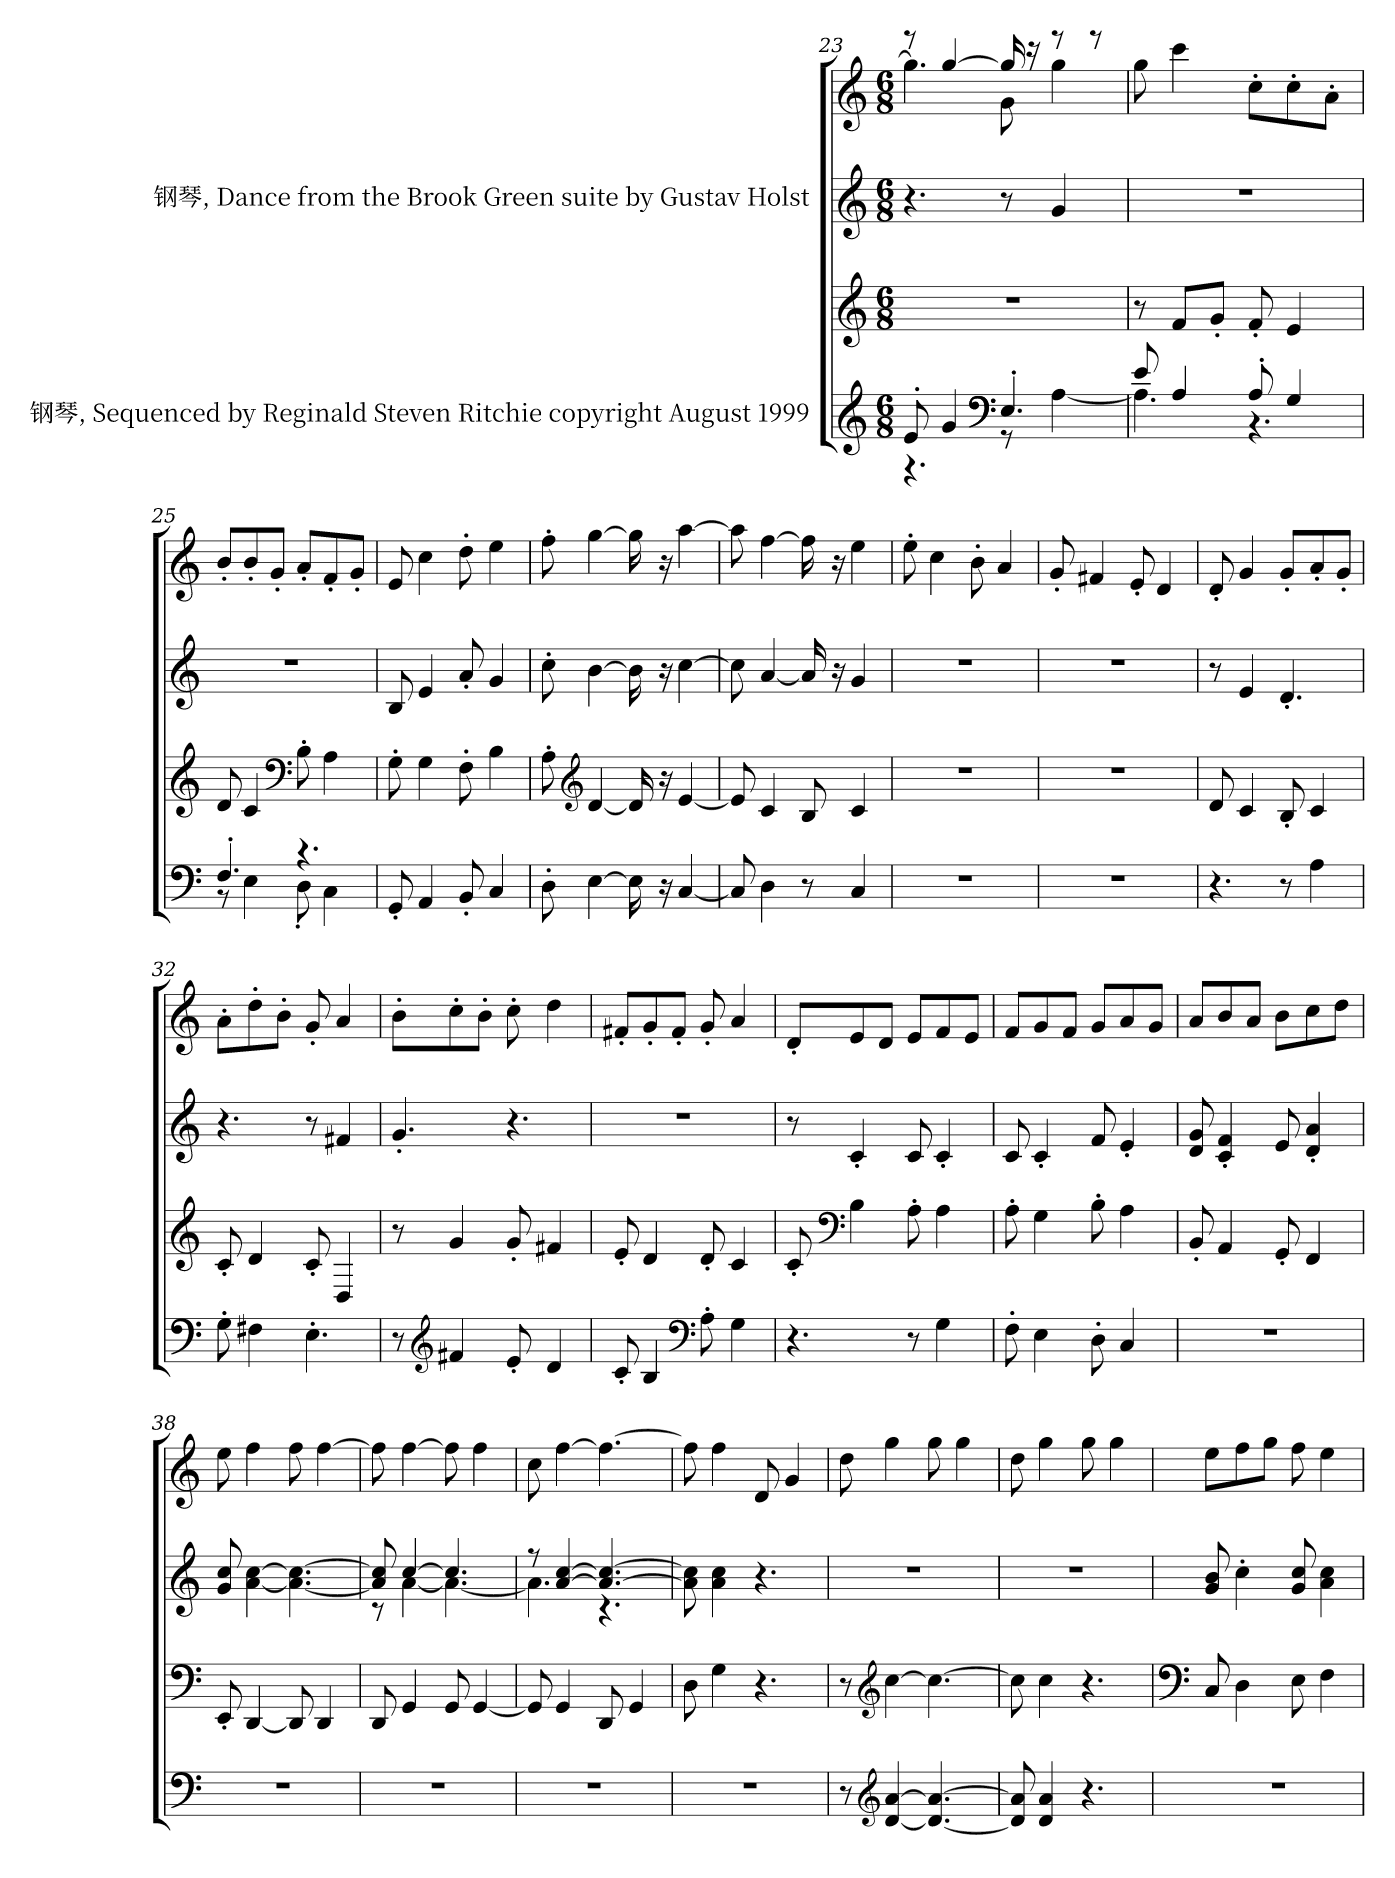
**kern	**kern	**kern	**kern
*part2	*part2	*part1	*part1
*staff4	*staff3	*staff2	*staff1
*I"钢琴, Sequenced by Reginald Steven Ritchie copyright August 1999	*	*I"钢琴, Dance from the Brook Green suite by Gustav Holst	*
*clefG2	*clefG2	*clefG2	*clefG2
*k[]	*k[]	*k[]	*k[]
*M6/8	*M6/8	*M6/8	*M6/8
=23	=23	=23	=23
*^	*	*	*^
8e'/	4.r	2.r	4.r	8r	4.gg\]
4g/	.	.	.	[4gg/	.
*clefF4	*	*	*	*	*
4.E'/	8r	.	8r	16gg/]	8g\
.	.	.	.	16r	.
.	[4A\	.	4g/	8r	4gg\
.	.	.	.	8r	.
*	*	*	*	*v	*v
=24	=24	=24	=24	=24
8e/	4.A\]	8r	2.r	8gg\
4A/	.	8f/L	.	4ccc\
.	.	8g'/J	.	.
8A'/	4.r	8f'/	.	8cc'\L
4G/	.	4e/	.	8cc'\
.	.	.	.	8a'\J
=25	=25	=25	=25	=25
4.F'/	8r	8d/	2.r	8b'/L
.	4E\	4c/	.	8b'/
.	.	.	.	8g'/J
*	*	*clefF4	*	*
4.r	8D'\	8B'\	.	8a'/L
.	4C\	4A\	.	8f'/
.	.	.	.	8g'/J
*v	*v	*	*	*
!!LO:LB:g=z
=26	=26	=26	=26
8GG'/	8G'\	8B/	8e/
4AA/	4G\	4e/	4cc\
8BB'/	8F'\	8a'/	8dd'\
4C/	4B\	4g/	4ee\
=27	=27	=27	=27
8D'\	8A'\	8cc'\	8ff'\
*	*clefG2	*	*
[4E\	[4d/	[4b\	[4gg\
16E\]	16d/]	16b\]	16gg\]
16r	16r	16r	16r
[4C/	[4e/	[4cc\	[4aa\
=28	=28	=28	=28
8C/]	8e/]	8cc\]	8aa\]
4D\	4c/	[4a/	[4ff\
8r	8B/	16a/]	16ff\]
.	.	16r	16r
4C/	4c/	4g/	4ee\
=29	=29	=29	=29
2.r	2.r	2.r	8ee'\
.	.	.	4cc\
.	.	.	8b'\
.	.	.	4a/
=30	=30	=30	=30
2.r	2.r	2.r	8g'/
.	.	.	4f#X/
.	.	.	8e'/
.	.	.	4d/
=31	=31	=31	=31
4.r	8d/	8r	8d'/
.	4c/	4e/	4g/
8r	8B'/	4.d'/	8g'/L
4A\	4c/	.	8a'/
.	.	.	8g'/J
!!LO:PB:g=z
=32	=32	=32	=32
8G'\	8c'/	4.r	8a'\L
4F#X\	4d/	.	8dd'\
.	.	.	8b'\J
4.E'\	8c'/	8r	8g'/
.	4D/	4f#X/	4a/
=33	=33	=33	=33
8r	8r	4.g'/	8b'\L
*clefG2	*	*	*
4f#X/	4g/	.	8cc'\
.	.	.	8b'\J
8e'/	8g'/	4.r	8cc'\
4d/	4f#X/	.	4dd\
=34	=34	=34	=34
8c'/	8e'/	2.r	8f#X'/L
4B/	4d/	.	8g'/
.	.	.	8f#'/J
*clefF4	*	*	*
8A'\	8d'/	.	8g'/
4G\	4c/	.	4a/
=35	=35	=35	=35
4.r	8c'/	8r	8d'/L
*	*clefF4	*	*
.	4B\	4c'/	8e/
.	.	.	8d/J
8r	8A'\	8c/	8e/L
4G\	4A\	4c'/	8f/
.	.	.	8e/J
=36	=36	=36	=36
8F'\	8A'\	8c/	8f/L
4E\	4G\	4c'/	8g/
.	.	.	8f/J
8D'\	8B'\	8f/	8g/L
4C/	4A\	4e'/	8a/
.	.	.	8g/J
!!LO:LB:g=z
=37	=37	=37	=37
2.r	8BB'/	8d/ 8g/	8a/L
.	4AA/	4c/' 4f/'	8b/
.	.	.	8a/J
.	8GG'/	8e/	8b\L
.	4FF/	4d/' 4a/'	8cc\
.	.	.	8dd\J
=38	=38	=38	=38
2.r	8EE'/	8g/ 8cc/	8ee\
.	[4DD/	[4a\ [4cc\	4ff\
.	8DD/]	4.a\_ 4.cc\_	8ff\
.	4DD/	.	[4ff\
=39	=39	=39	=39
*	*	*^	*
2.r	8DD/	8a/] 8cc/]	8r	8ff\]
.	4GG/	[4cc/	[4a\	[4ff\
.	8GG/	4.cc/]	4.a\_	8ff\]
.	[4GG/	.	.	4ff\
=40	=40	=40	=40	=40
2.r	8GG/]	8r	4.a\]	8cc\
.	4GG/	[4a/ [4cc/	.	[4ff\
.	8DD/	4.a/_ 4.cc/_	4.r	4.ff\_
.	4GG/	.	.	.
*	*	*v	*v	*
=41	=41	=41	=41
2.r	8D\	8a\] 8cc\]	8ff\]
.	4G\	4a\ 4cc\	4ff\
.	4.r	4.r	8d/
.	.	.	4g/
=42	=42	=42	=42
8r	8r	2.r	8dd\
*clefG2	*clefG2	*	*
[4d/ [4a/	[4cc\	.	4gg\
4.d/_ 4.a/_	4.cc\_	.	8gg\
.	.	.	4gg\
!!LO:LB:g=z
=43	=43	=43	=43
8d/] 8a/]	8cc\]	2.r	8dd\
4d/ 4a/	4cc\	.	4gg\
4.r	4.r	.	8gg\
.	.	.	4gg\
=44	=44	=44	=44
*	*clefF4	*	*
2.r	8C/	8g/ 8b/	8ee\L
.	4D\	4cc'\	8ff\
.	.	.	8gg\J
.	8E\	8g/ 8cc/	8ff\
.	4F\	4a\ 4cc\	4ee\
=	=	=	=
*-	*-	*-	*-
